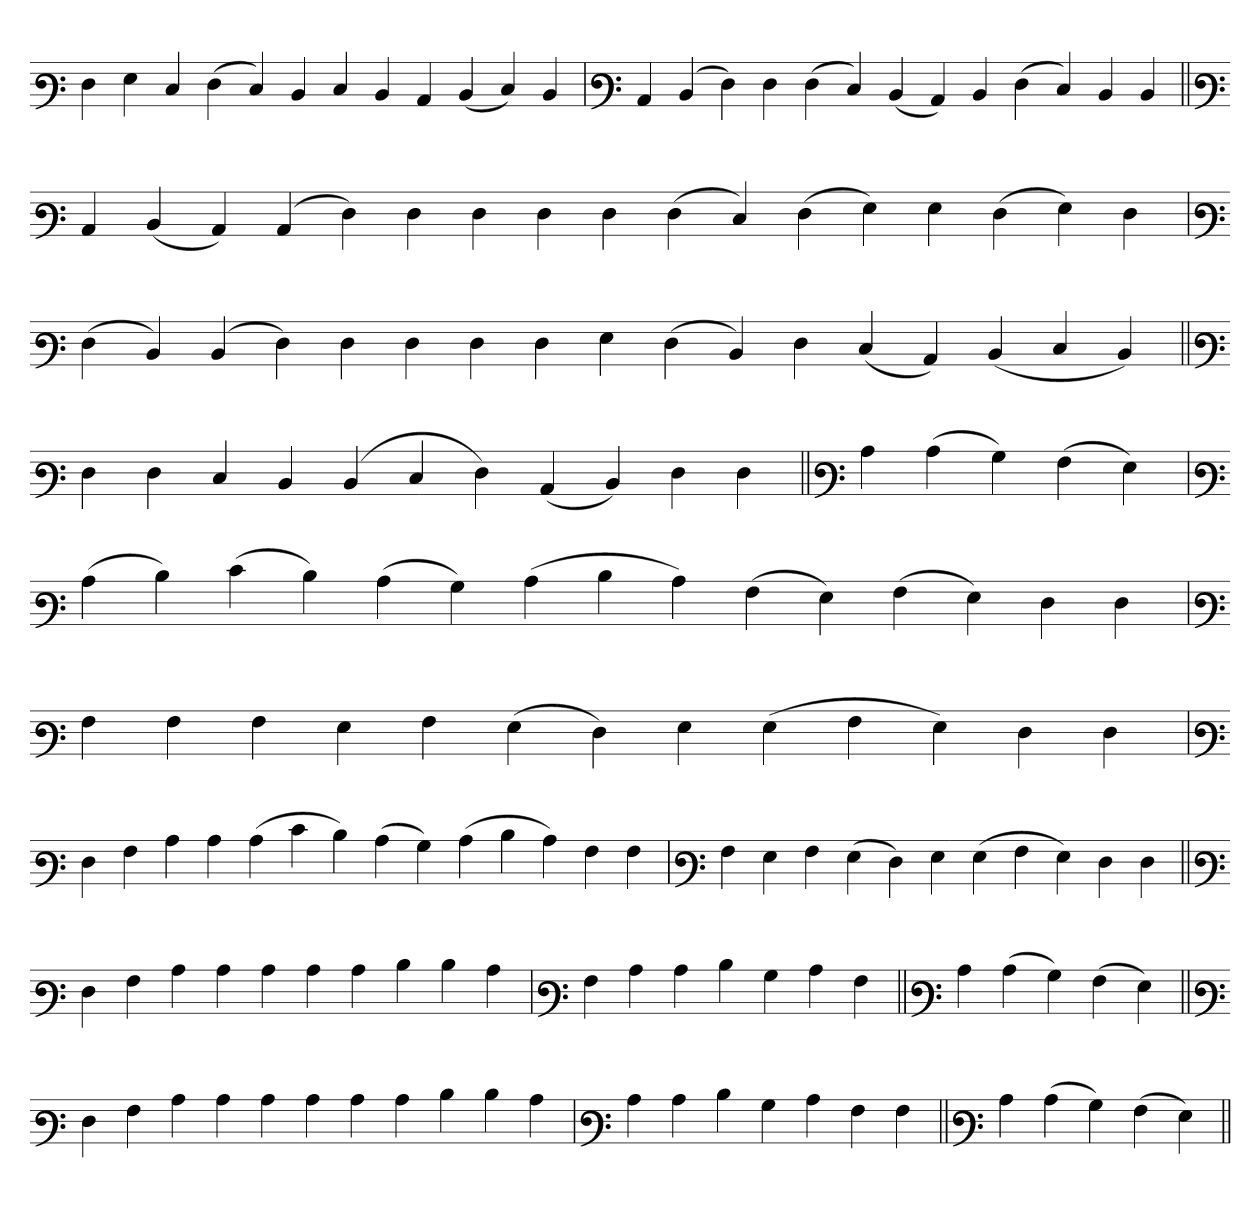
**kern
*part1
*staff1
*clefF3
=
4F
4G
4E
(4F
4E)
4D
4E
4D
4C
(4D
4E)
4D
='
*clefF3
4C
(4D
4F)
4F
(4F
4E)
(4D
4C)
4D
(4F
4E)
4D
4D
=||
*clefF3
4C
(4D
4C)
(4C
4F)
4F
4F
4F
4F
(4F
4E)
(4F
4G)
4G
(4F
4G)
4F
=
*clefF3
(4F
4D)
(4D
4F)
4F
4F
4F
4F
4G
(4F
4D)
4F
(4E
4C)
(4D
4E
4D)
=||
*clefF3
4F
4F
4E
4D
(4D
4E
4F)
(4C
4D)
4F
4F
=||
*clefF3
4c
(4c
4B)
(4A
4G)
=`
*clefF3
(4c
4d)
(4e
4d)
(4c
4B)
(4c
4d
4c)
(4A
4G)
(4A
4G)
4F
4F
=
*clefF3
4A
4A
4A
4G
4A
(4G
4F)
4G
(4G
4A
4G)
4F
4F
='
*clefF3
4F
4A
4c
4c
(4c
4e
4d)
(4c
4B)
(4c
4d
4c)
4A
4A
=`
*clefF3
4A
4G
4A
(4G
4F)
4G
(4G
4A
4G)
4F
4F
=||
*clefF3
4F
4A
4c
4c
4c
4c
4c
4d
4d
4c
=
*clefF3
4A
4c
4c
4d
4B
4c
4A
=||
*clefF3
4c
(4c
4B)
(4A
4G)
=||
*clefF3
4F
4A
4c
4c
4c
4c
4c
4c
4d
4d
4c
=
*clefF3
4c
4c
4d
4B
4c
4A
4A
=||
*clefF3
4c
(4c
4B)
(4A
4G)
=||
*-
